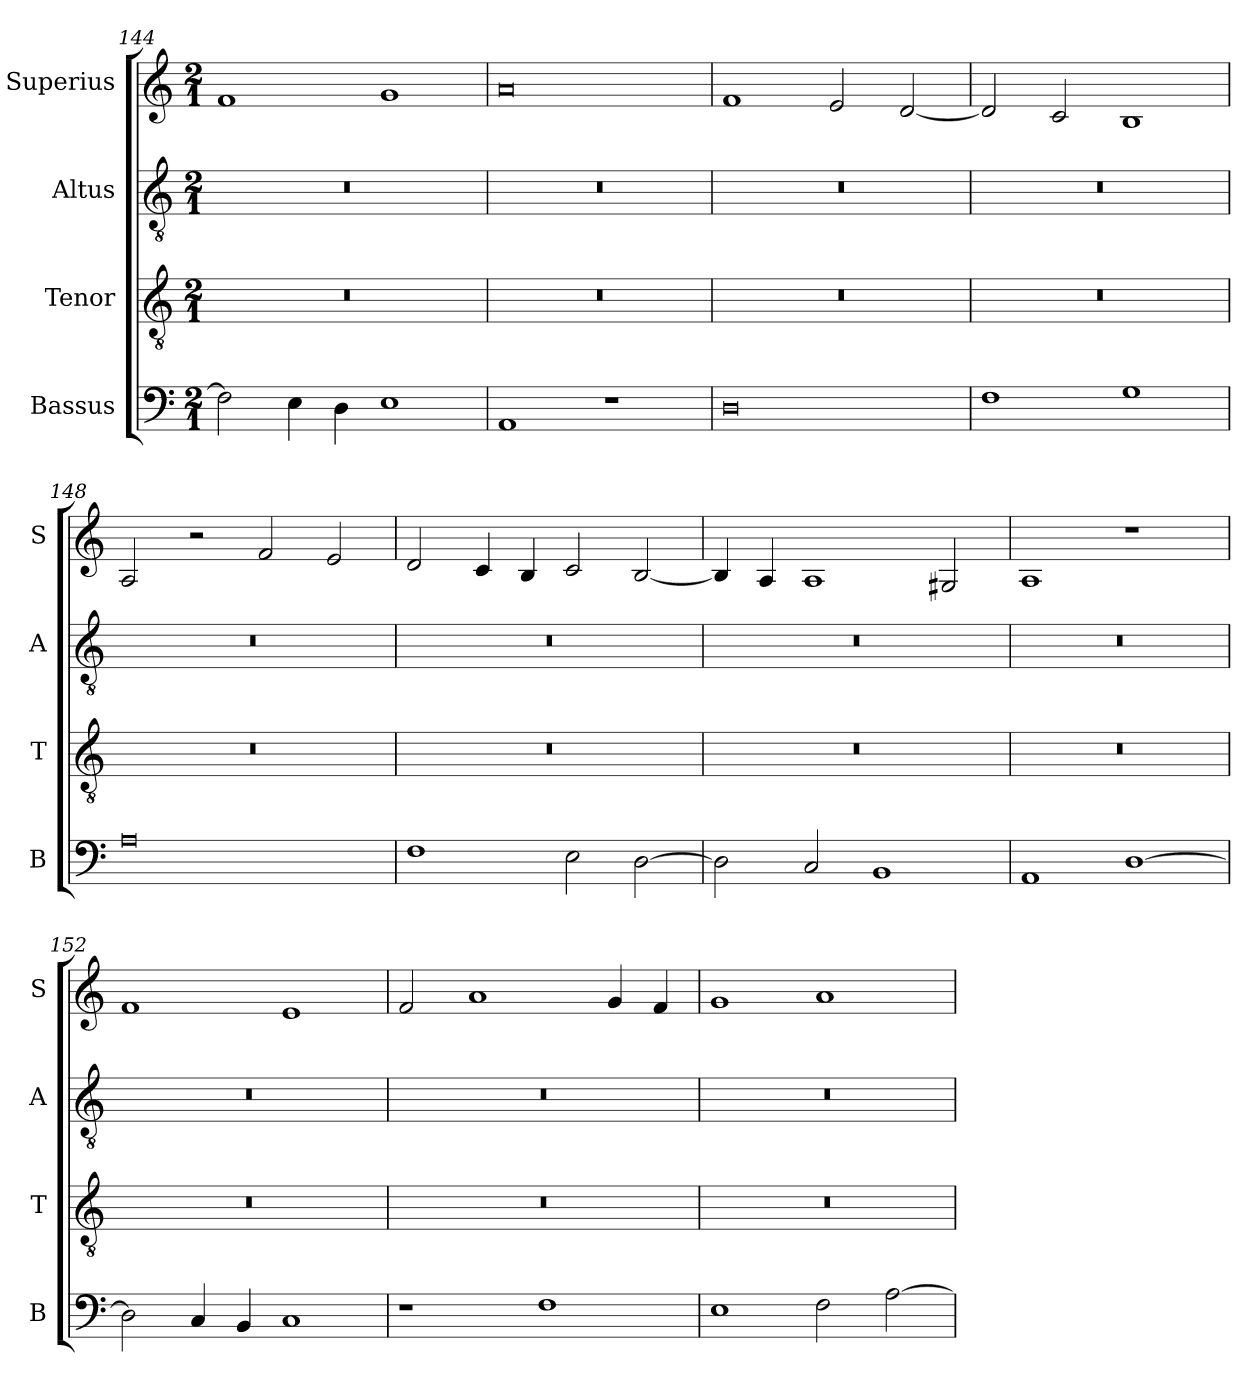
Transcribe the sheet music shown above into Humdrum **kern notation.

**kern	**kern	**kern	**kern
*part4	*part3	*part2	*part1
*staff4	*staff3	*staff2	*staff1
*I"Bassus	*I"Tenor	*I"Altus	*I"Superius
*I'B	*I'T	*I'A	*I'S
*clefF4	*clefGv2	*clefGv2	*clefG2
*k[]	*k[]	*k[]	*k[]
*M2/1	*M2/1	*M2/1	*M2/1
=144	=144	=144	=144
2F\]	0r	0r	1f
4E\	.	.	.
4D\	.	.	.
1E	.	.	1g
=145	=145	=145	=145
1AA	0r	0r	0a
1r	.	.	.
=146	=146	=146	=146
0D	0r	0r	1f
.	.	.	2e/
.	.	.	[2d/
=147	=147	=147	=147
1F	0r	0r	2d/]
.	.	.	2c/
1G	.	.	1B
=148	=148	=148	=148
0A	0r	0r	2A/
.	.	.	2r
.	.	.	2f/
.	.	.	2e/
=149	=149	=149	=149
1F	0r	0r	2d/
.	.	.	4c/
.	.	.	4B/
2E\	.	.	2c/
[2D\	.	.	[2B/
=150	=150	=150	=150
2D\]	0r	0r	4B/]
.	.	.	4A/
2C/	.	.	1A
1BB	.	.	.
.	.	.	2G#X/
=151	=151	=151	=151
1AA	0r	0r	1A
[1D	.	.	1r
=152	=152	=152	=152
2D\]	0r	0r	1f
4C/	.	.	.
4BB/	.	.	.
1C	.	.	1e
=153	=153	=153	=153
1r	0r	0r	2f/
.	.	.	1a
1F	.	.	.
.	.	.	4g/
.	.	.	4f/
=154	=154	=154	=154
1E	0r	0r	1g
2F\	.	.	1a
[2A\	.	.	.
=	=	=	=
*-	*-	*-	*-
